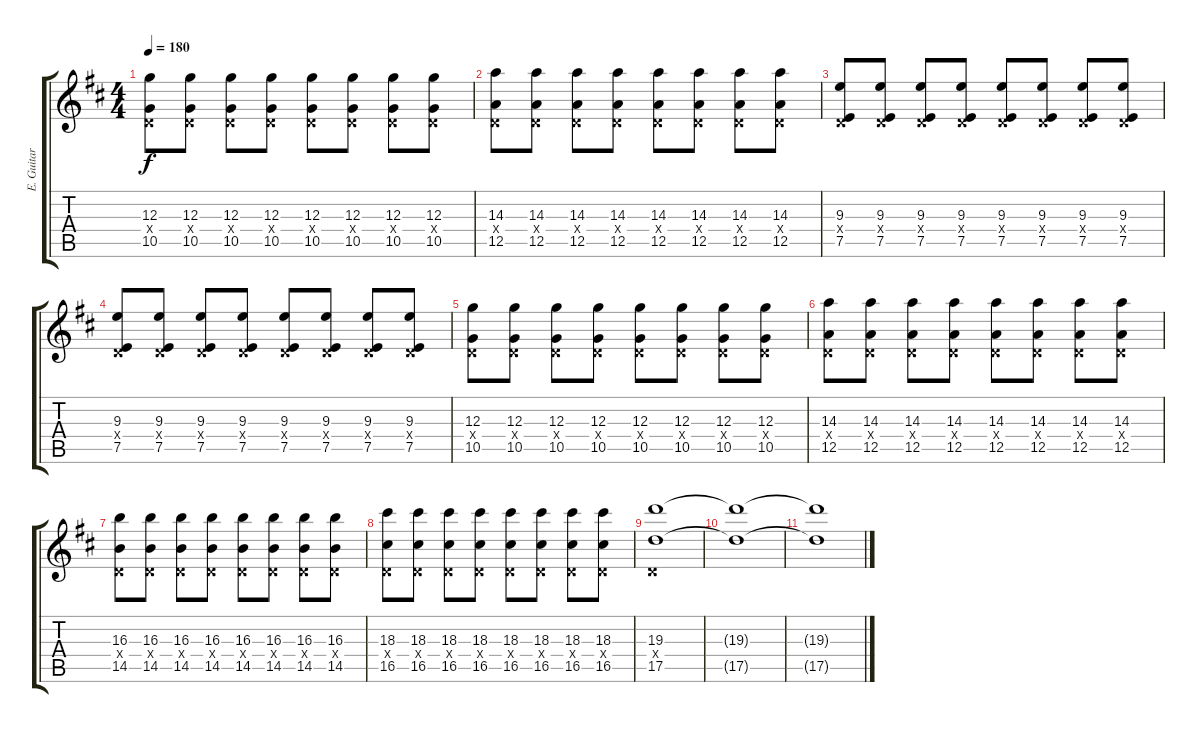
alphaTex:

\track ("E. Guitar I" "E. Guitar ") {instrument overdrivenguitar}
\staff {score tabs}
\tuning (E4 B3 G3 D3 A2 E2) {hide}
\ts (4 4)
\tempo 180
\clef g2
\ks d
(12.3 0.4{x} 10.5).8{dy f} (12.3 0.4{x} 10.5).8 (12.3 0.4{x} 10.5).8 (12.3 0.4{x} 10.5).8 (12.3 0.4{x} 10.5).8 (12.3 0.4{x} 10.5).8 (12.3 0.4{x} 10.5).8 (12.3 0.4{x} 10.5).8 |
(14.3 0.4{x} 12.5).8 (14.3 0.4{x} 12.5).8 (14.3 0.4{x} 12.5).8 (14.3 0.4{x} 12.5).8 (14.3 0.4{x} 12.5).8 (14.3 0.4{x} 12.5).8 (14.3 0.4{x} 12.5).8 (14.3 0.4{x} 12.5).8 |
(9.3 0.4{x} 7.5).8 (9.3 0.4{x} 7.5).8 (9.3 0.4{x} 7.5).8 (9.3 0.4{x} 7.5).8 (9.3 0.4{x} 7.5).8 (9.3 0.4{x} 7.5).8 (9.3 0.4{x} 7.5).8 (9.3 0.4{x} 7.5).8 |
(9.3 0.4{x} 7.5).8 (9.3 0.4{x} 7.5).8 (9.3 0.4{x} 7.5).8 (9.3 0.4{x} 7.5).8 (9.3 0.4{x} 7.5).8 (9.3 0.4{x} 7.5).8 (9.3 0.4{x} 7.5).8 (9.3 0.4{x} 7.5).8 |
(12.3 0.4{x} 10.5).8 (12.3 0.4{x} 10.5).8 (12.3 0.4{x} 10.5).8 (12.3 0.4{x} 10.5).8 (12.3 0.4{x} 10.5).8 (12.3 0.4{x} 10.5).8 (12.3 0.4{x} 10.5).8 (12.3 0.4{x} 10.5).8 |
(14.3 0.4{x} 12.5).8 (14.3 0.4{x} 12.5).8 (14.3 0.4{x} 12.5).8 (14.3 0.4{x} 12.5).8 (14.3 0.4{x} 12.5).8 (14.3 0.4{x} 12.5).8 (14.3 0.4{x} 12.5).8 (14.3 0.4{x} 12.5).8 |
(16.3 0.4{x} 14.5).8 (16.3 0.4{x} 14.5).8 (16.3 0.4{x} 14.5).8 (16.3 0.4{x} 14.5).8 (16.3 0.4{x} 14.5).8 (16.3 0.4{x} 14.5).8 (16.3 0.4{x} 14.5).8 (16.3 0.4{x} 14.5).8 |
(18.3 0.4{x} 16.5).8 (18.3 0.4{x} 16.5).8 (18.3 0.4{x} 16.5).8 (18.3 0.4{x} 16.5).8 (18.3 0.4{x} 16.5).8 (18.3 0.4{x} 16.5).8 (18.3 0.4{x} 16.5).8 (18.3 0.4{x} 16.5).8 |
(19.3 0.4{x} 17.5).1 |
(19.3{t} 17.5{t}).1 |
(19.3{t} 17.5{t}).1
